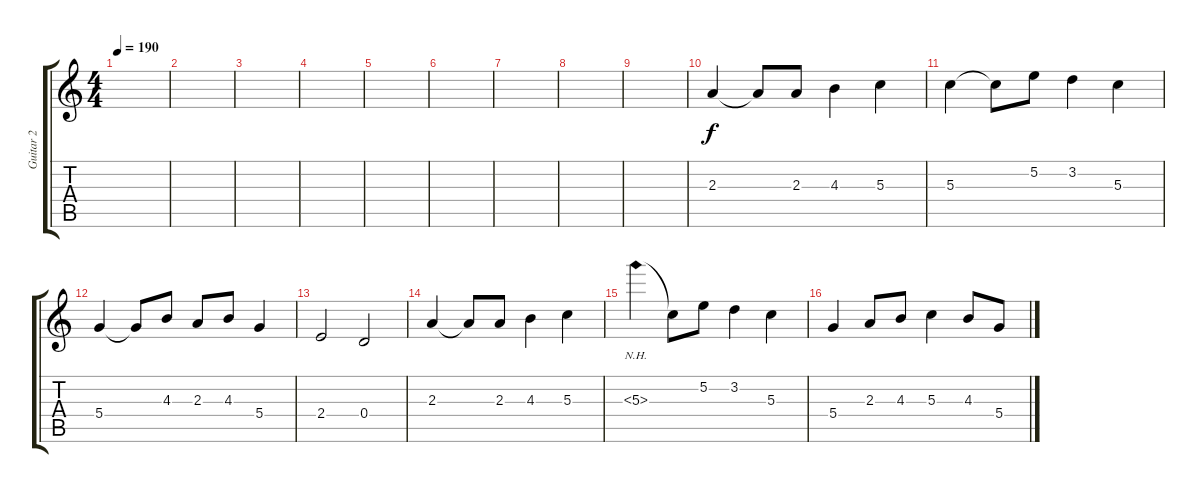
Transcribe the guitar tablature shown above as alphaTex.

\track ("Guitar 2" "Guitar 2") {instrument distortionguitar}
\staff {score tabs}
\tuning (E4 B3 G3 D3 A2 E2) {hide}
\ts (4 4)
\tempo 190
\clef g2
\ks c
|
|
|
|
|
|
|
|
|
2.3.4 2.3{t}.8 2.3.8 4.3.4 5.3.4 |
5.3.4 5.3{t}.8 5.2.8 3.2.4 5.3.4 |
5.4.4 5.4{t}.8 4.3.8 2.3.8 4.3.8 5.4.4 |
2.4.2 0.4.2 |
2.3.4 2.3{t}.8 2.3.8 4.3.4 5.3.4 |
5.3{nh}.4 5.3{t}.8 5.2.8 3.2.4 5.3.4 |
5.4.4 2.3.8 4.3.8 5.3.4 4.3.8 5.4.8
